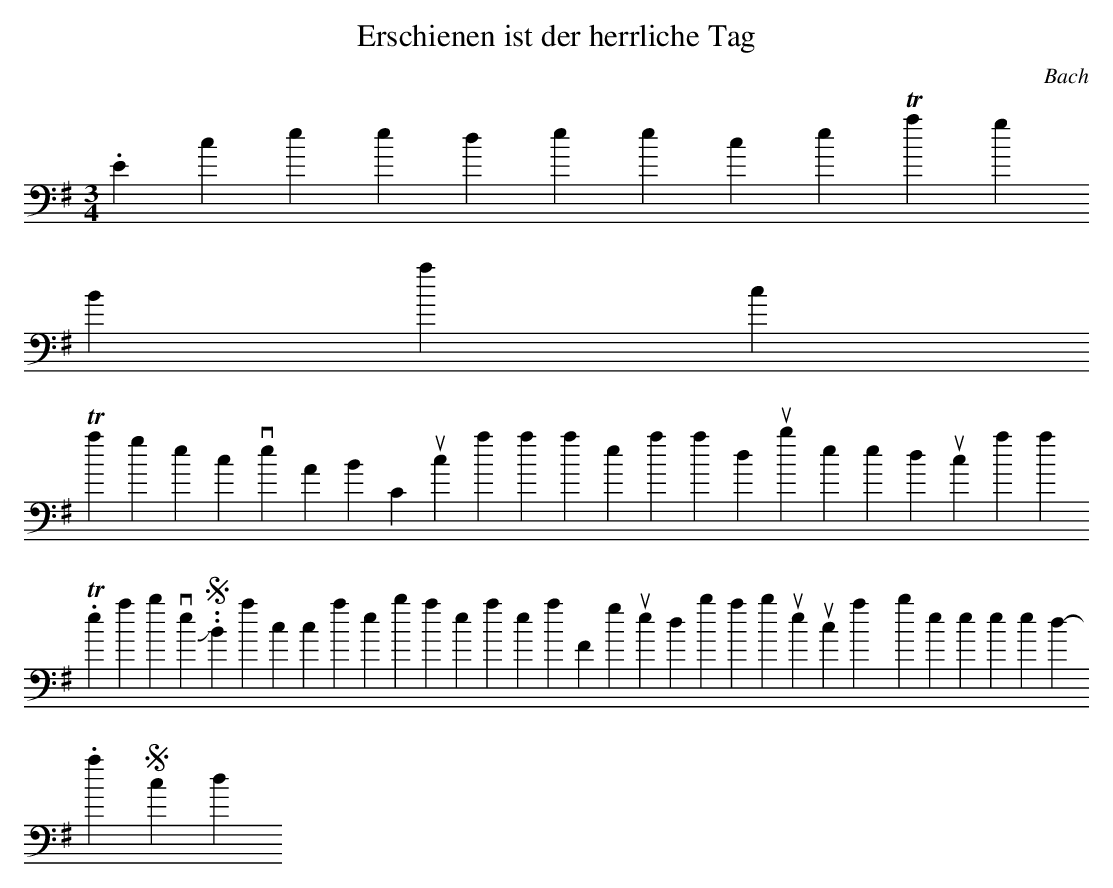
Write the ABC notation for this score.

X:1
T:Erschienen ist der herrliche Tag
C:Bach
M:3/4
L:1/4
K:G bass e/f/"6"ga- |"4"a"6"^g"#"a |" +2"f"+7"d"#"e |"#"HA3 |\ "6"^g"#"a"+6"f |e/"-5"^d/e/f/"6"g |\ "46"f"+6"e"#"f |"#"HB2e |"6 5"f2g | "6"^c2d |"6 7"B"6"G"# 7"A |Hd2B |\ e2"6"f |g"6 7"^d2 |ebf |Hg2"6"a |\ "46"b"#7"B2 |"#"He3 |]
 17. Erschienen ist der herrliche Tag
Bach
This page converts ABC musical notation to a simple partition and Numbered musical notation.
The above J.S. Bach chorale bassline appears with Figured bass but other music may be entered.
©2003-2009 Norman Schmidt
